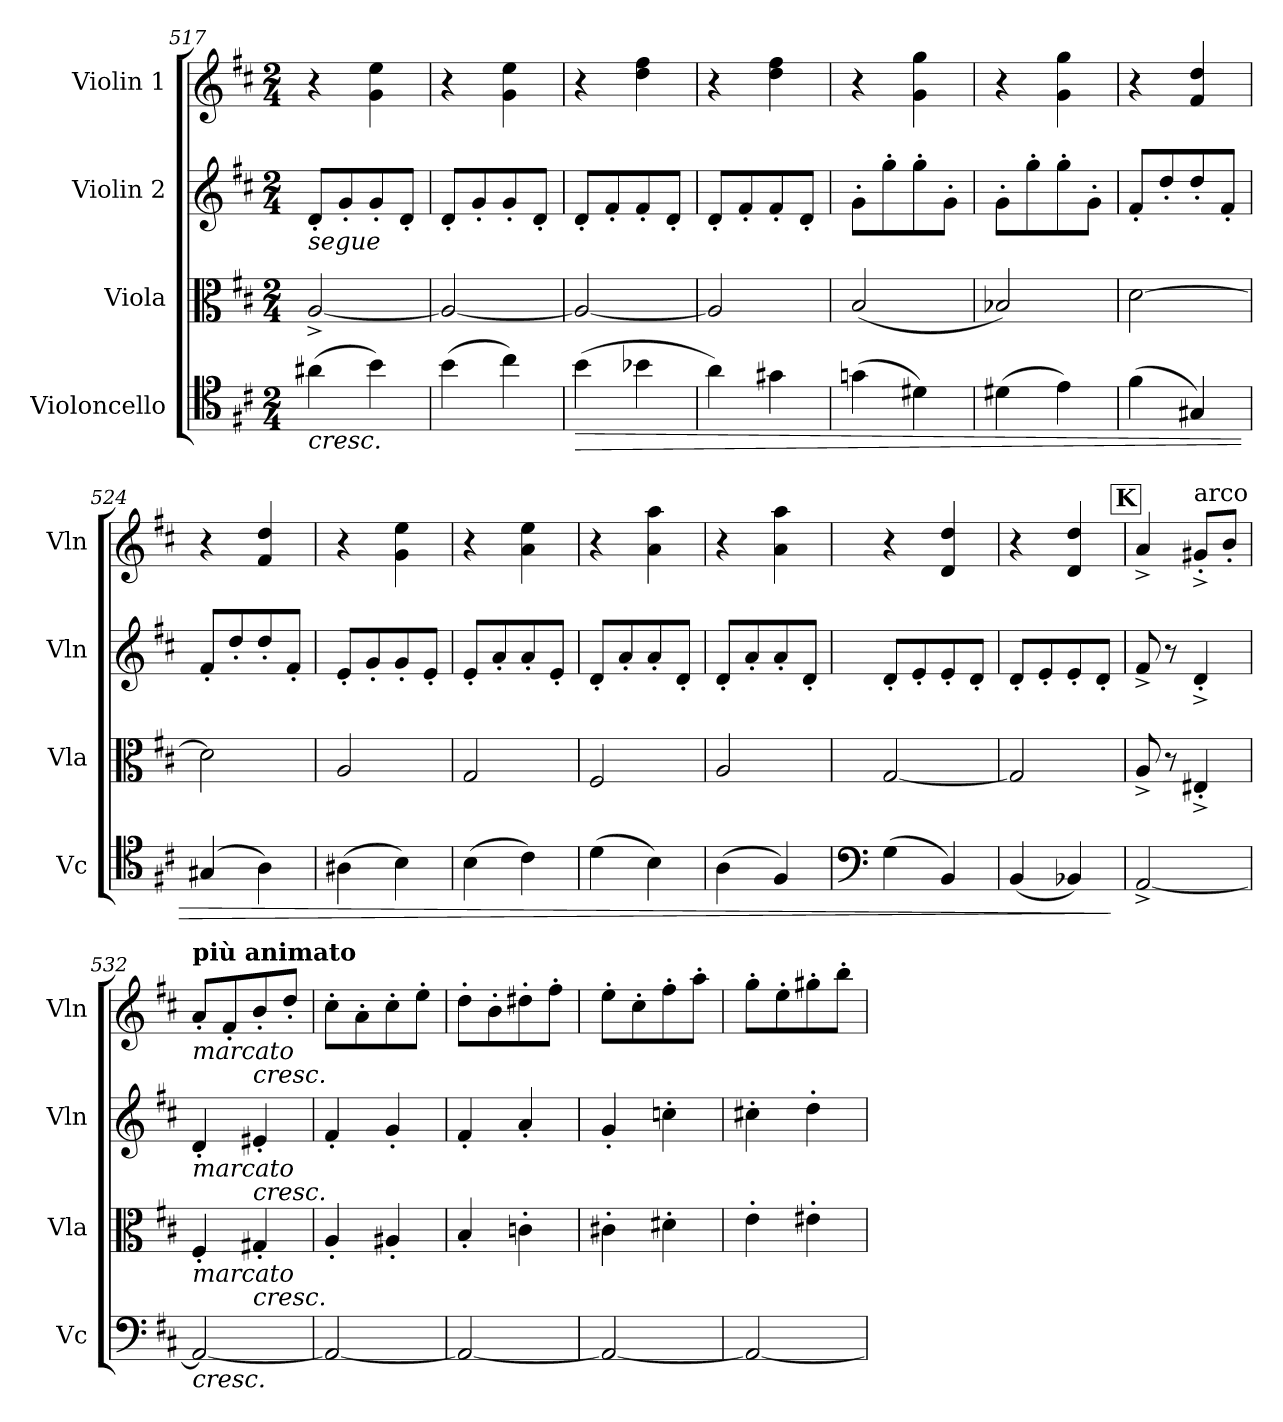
**kern	**dynam	**kern	**kern	**kern
*part4	*part4	*part3	*part2	*part1
*staff4	*staff4	*staff3	*staff2	*staff1
*I"Violoncello	*	*I"Viola	*I"Violin 2	*I"Violin 1
*I'Vc	*	*I'Vla	*I'Vln	*I'Vln
*clefC4	*	*clefC3	*clefG2	*clefG2
*k[f#c#]	*	*k[f#c#]	*k[f#c#]	*k[f#c#]
*M2/4	*	*M2/4	*M2/4	*M2/4
=517	=517	=517	=517	=517
!	!	!	!LO:TX:b:i:t=segue	!
!	!LO:HP:b	!	!	!
(4a#X\	<	[2A^/	8d'/L	4r
.	.	.	8g'/	.
4b\)	.	.	8g'/	4g\ 4ee\
.	.	.	8d'/J	.
=518	=518	=518	=518	=518
(4b\	.	2A/_	8d'/L	4r
.	.	.	8g'/	.
4cc#\)	.	.	8g'/	4g\ 4ee\
.	.	.	8d'/J	.
=519	=519	=519	=519	=519
!	!LO:HP:b	!	!	!
(4b\	>	2A/_	8d'/L	4r
.	.	.	8f#'/	.
4b-X\	.	.	8f#'/	4dd\ 4ff#\
.	.	.	8d'/J	.
=520	=520	=520	=520	=520
4a\)	.	2A/]	8d'/L	4r
.	.	.	8f#'/	.
4g#X\	[	.	8f#'/	4dd\ 4ff#\
.	.	.	8d'/J	.
!!LO:PB:g=z
=521	=521	=521	=521	=521
(4gn\	.	(2B/	8g'\L	4r
.	.	.	8gg'\	.
4d#X\)	.	.	8gg'\	4g\ 4gg\
.	.	.	8g'\J	.
!!LO:LB:g=z
=522	=522	=522	=522	=522
(4d#X\	.	2B-X/)	8g'\L	4r
.	.	.	8gg'\	.
4e\)	.	.	8gg'\	4g\ 4gg\
.	.	.	8g'\J	.
=523	=523	=523	=523	=523
(4f#\	.	[2d\	8f#'/L	4r
.	.	.	8dd'/	.
4G#X/)	.	.	8dd'/	4f#/ 4dd/
.	.	.	8f#'/J	.
=524	=524	=524	=524	=524
(4G#X/	.	2d\]	8f#'/L	4r
.	.	.	8dd'/	.
4A\)	.	.	8dd'/	4f#/ 4dd/
.	.	.	8f#'/J	.
=525	=525	=525	=525	=525
(4A#X\	.	2A/	8e'/L	4r
.	.	.	8g'/	.
4B\)	.	.	8g'/	4g\ 4ee\
.	.	.	8e'/J	.
=526	=526	=526	=526	=526
(4B\	.	2G/	8e'/L	4r
.	.	.	8a'/	.
4c#\)	.	.	8a'/	4a\ 4ee\
.	.	.	8e'/J	.
=527	=527	=527	=527	=527
(4d\	.	2F#/	8d'/L	4r
.	.	.	8a'/	.
4B\)	.	.	8a'/	4a\ 4aa\
.	.	.	8d'/J	.
=528	=528	=528	=528	=528
(4A\	.	2A/	8d'/L	4r
.	.	.	8a'/	.
4F#/)	.	.	8a'/	4a\ 4aa\
.	.	.	8d'/J	.
=529	=529	=529	=529	=529
*clefF4	*	*	*	*
(4G\	.	[2G/	8d'/L	4r
.	.	.	8e'/	.
4BB/)	.	.	8e'/	4d/ 4dd/
.	.	.	8d'/J	.
=530	=530	=530	=530	=530
(4BB/	.	2G/]	8d'/L	4r
.	.	.	8e'/	.
4BB-X/)	.	.	8e'/	4d/ 4dd/
.	.	.	8d'/J	.
.	]	.	.	.
!!LO:PB:g=z
!!LO:REH:place=s1:a:B:cj:fs=14:t=K
=531	=531	=531	=531	=531
[2AA^>/	.	8A^>/	8f#^>/	4a^/
.	.	8r	8r	.
!	!	!	!	!LO:TX:a:t=arco
.	.	4E#X'^>/	4d'^>/	8g#X'^</L
.	.	.	.	8b'/J
=532	=532	=532	=532	=532
!	!	!	!	!LO:TX:a:B:t=più animato
!	!	!	!	!LO:TX:b:i:t=marcato
!	!	!	!LO:TX:b:i:t=marcato	!
!	!	!LO:TX:b:i:t=marcato	!	!
!LO:TX:b:i:t=cresc.	!	!	!	!
2AA/_	.	4F#'/	4d'/	8a'/L
.	.	.	.	8f#'/
!	!	!	!	!LO:TX:b:i:t=cresc.
!	!	!	!LO:TX:b:i:t=cresc.	!
!	!	!LO:TX:b:i:t=cresc.	!	!
.	.	4G#X'/	4e#X'/	8b'/
.	.	.	.	8dd'/J
=533	=533	=533	=533	=533
2AA/_	.	4A'/	4f#'/	8cc#'\L
.	.	.	.	8a'\
.	.	4A#X'/	4g'/	8cc#'\
.	.	.	.	8ee'\J
=534	=534	=534	=534	=534
2AA/_	.	4B'/	4f#'/	8dd'\L
.	.	.	.	8b'\
.	.	4cn'\	4a'/	8dd#X'\
.	.	.	.	8ff#'\J
=535	=535	=535	=535	=535
2AA/_	.	4c#X'\	4g'/	8ee'\L
.	.	.	.	8cc#'\
.	.	4d#X'\	4ccn'\	8ff#'\
.	.	.	.	8aa'\J
=536	=536	=536	=536	=536
2AA/_	.	4e'\	4cc#X'\	8gg'\L
.	.	.	.	8ee'\
.	.	4e#X'\	4dd'\	8gg#X'\
.	.	.	.	8bb'\J
=	=	=	=	=
*-	*-	*-	*-	*-
